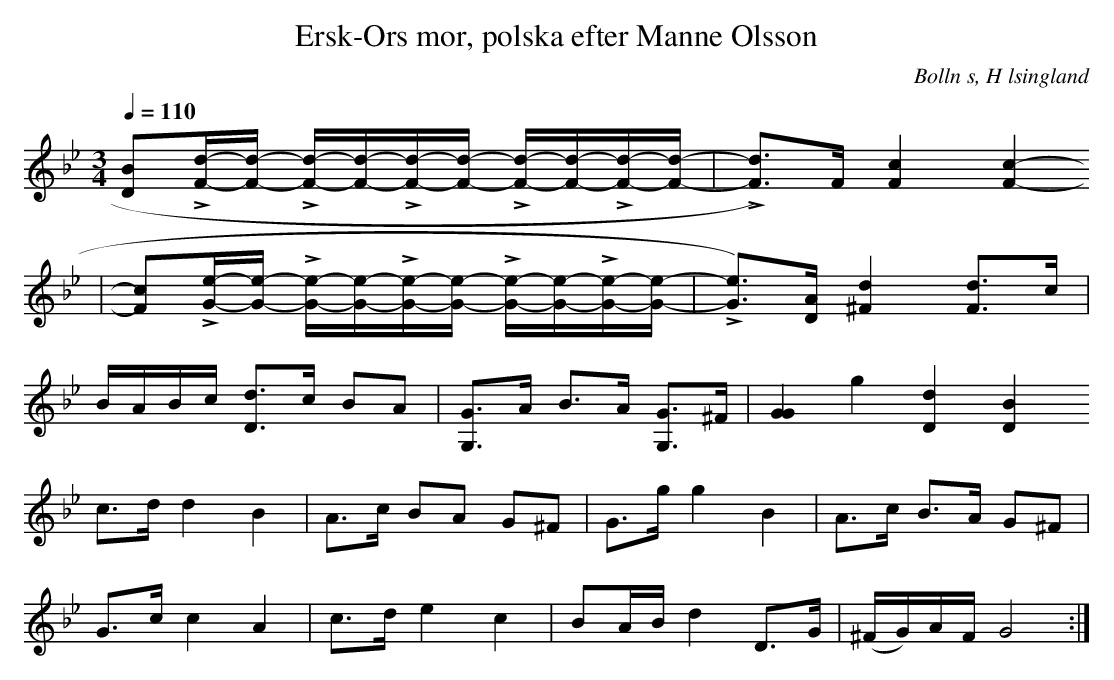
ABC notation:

X:1
T: Ersk-Ors mor, polska efter Manne Olsson
O:Bolln s, H lsingland
M:3/4
L:1/8
Q:1/4=110
K:Gm
[D B]L[F/d/]-[F/d/] - L[F/d/]-[F/d/]-L[F/d/]-[F/d/] - L[F/d/]-[F/d/]-L[F/d/]-[F/d/]-| L[F d])>F [-F2 c2] [F2 c2]-
|[F c]L[G/e/]-[G/e/] - L[G/e/]-[G/e/]-L[G/e/]-[G/e/] - L[G/e/]-[G/e/]-L[G/e/]-[G/e/]-| L[Ge])>[D A] [^F2 d2] [F d]>c|
B/A/B/c/ [D d]>c BA|[G, G]>A B>A [G, G]>^F|[G2 G2] g2 [D2 d2] [D2 B2]
c>d    d2       B2           | A>c    BA       G^F       | G>g    g2 B2     | A>c         B>A G^F  |
G>c    c2       A2           | c>d    e2       c2        | BA/B/  d2 D>G   | (^F/G/)A/F/ G4      :|
